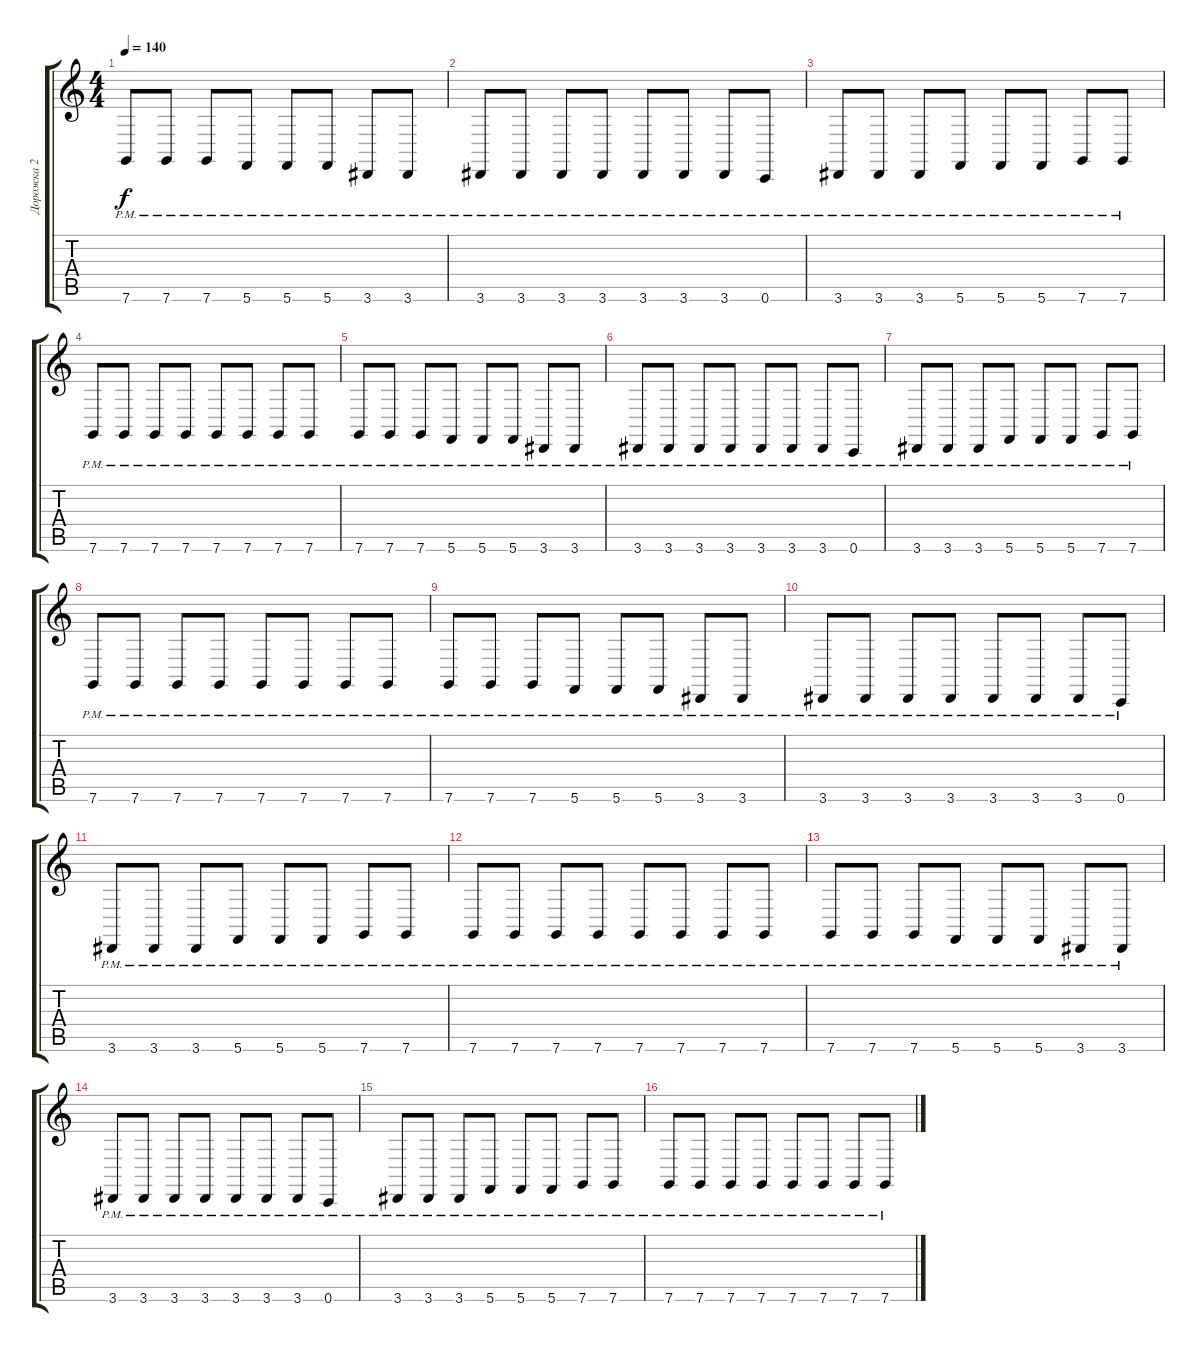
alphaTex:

\track ("Дорожка 2" "Дорожка 2") {instrument lead2sawtooth}
\staff {score tabs}
\tuning (D4 A3 F3 C3 G2 C2) {hide}
\ts (4 4)
\tempo 140
\clef g2
\ks c
7.6{pm}.8{dy f instrument lead2sawtooth} 7.6{pm}.8 7.6{pm}.8 5.6{pm}.8 5.6{pm}.8 5.6{pm}.8 3.6{pm}.8 3.6{pm}.8 |
3.6{pm}.8 3.6{pm}.8 3.6{pm}.8 3.6{pm}.8 3.6{pm}.8 3.6{pm}.8 3.6{pm}.8 0.6{pm}.8 |
3.6{pm}.8 3.6{pm}.8 3.6{pm}.8 5.6{pm}.8 5.6{pm}.8 5.6{pm}.8 7.6{pm}.8 7.6{pm}.8 |
7.6{pm}.8 7.6{pm}.8 7.6{pm}.8 7.6{pm}.8 7.6{pm}.8 7.6{pm}.8 7.6{pm}.8 7.6{pm}.8 |
7.6{pm}.8 7.6{pm}.8 7.6{pm}.8 5.6{pm}.8 5.6{pm}.8 5.6{pm}.8 3.6{pm}.8 3.6{pm}.8 |
3.6{pm}.8 3.6{pm}.8 3.6{pm}.8 3.6{pm}.8 3.6{pm}.8 3.6{pm}.8 3.6{pm}.8 0.6{pm}.8 |
3.6{pm}.8 3.6{pm}.8 3.6{pm}.8 5.6{pm}.8 5.6{pm}.8 5.6{pm}.8 7.6{pm}.8 7.6{pm}.8 |
7.6{pm}.8 7.6{pm}.8 7.6{pm}.8 7.6{pm}.8 7.6{pm}.8 7.6{pm}.8 7.6{pm}.8 7.6{pm}.8 |
7.6{pm}.8{instrument lead2sawtooth} 7.6{pm}.8 7.6{pm}.8 5.6{pm}.8 5.6{pm}.8 5.6{pm}.8 3.6{pm}.8 3.6{pm}.8 |
3.6{pm}.8 3.6{pm}.8 3.6{pm}.8 3.6{pm}.8 3.6{pm}.8 3.6{pm}.8 3.6{pm}.8 0.6{pm}.8 |
3.6{pm}.8 3.6{pm}.8 3.6{pm}.8 5.6{pm}.8 5.6{pm}.8 5.6{pm}.8 7.6{pm}.8 7.6{pm}.8 |
7.6{pm}.8 7.6{pm}.8 7.6{pm}.8 7.6{pm}.8 7.6{pm}.8 7.6{pm}.8 7.6{pm}.8 7.6{pm}.8 |
7.6{pm}.8 7.6{pm}.8 7.6{pm}.8 5.6{pm}.8 5.6{pm}.8 5.6{pm}.8 3.6{pm}.8 3.6{pm}.8 |
3.6{pm}.8 3.6{pm}.8 3.6{pm}.8 3.6{pm}.8 3.6{pm}.8 3.6{pm}.8 3.6{pm}.8 0.6{pm}.8 |
3.6{pm}.8 3.6{pm}.8 3.6{pm}.8 5.6{pm}.8 5.6{pm}.8 5.6{pm}.8 7.6{pm}.8 7.6{pm}.8 |
7.6{pm}.8 7.6{pm}.8 7.6{pm}.8 7.6{pm}.8 7.6{pm}.8 7.6{pm}.8 7.6{pm}.8 7.6{pm}.8
